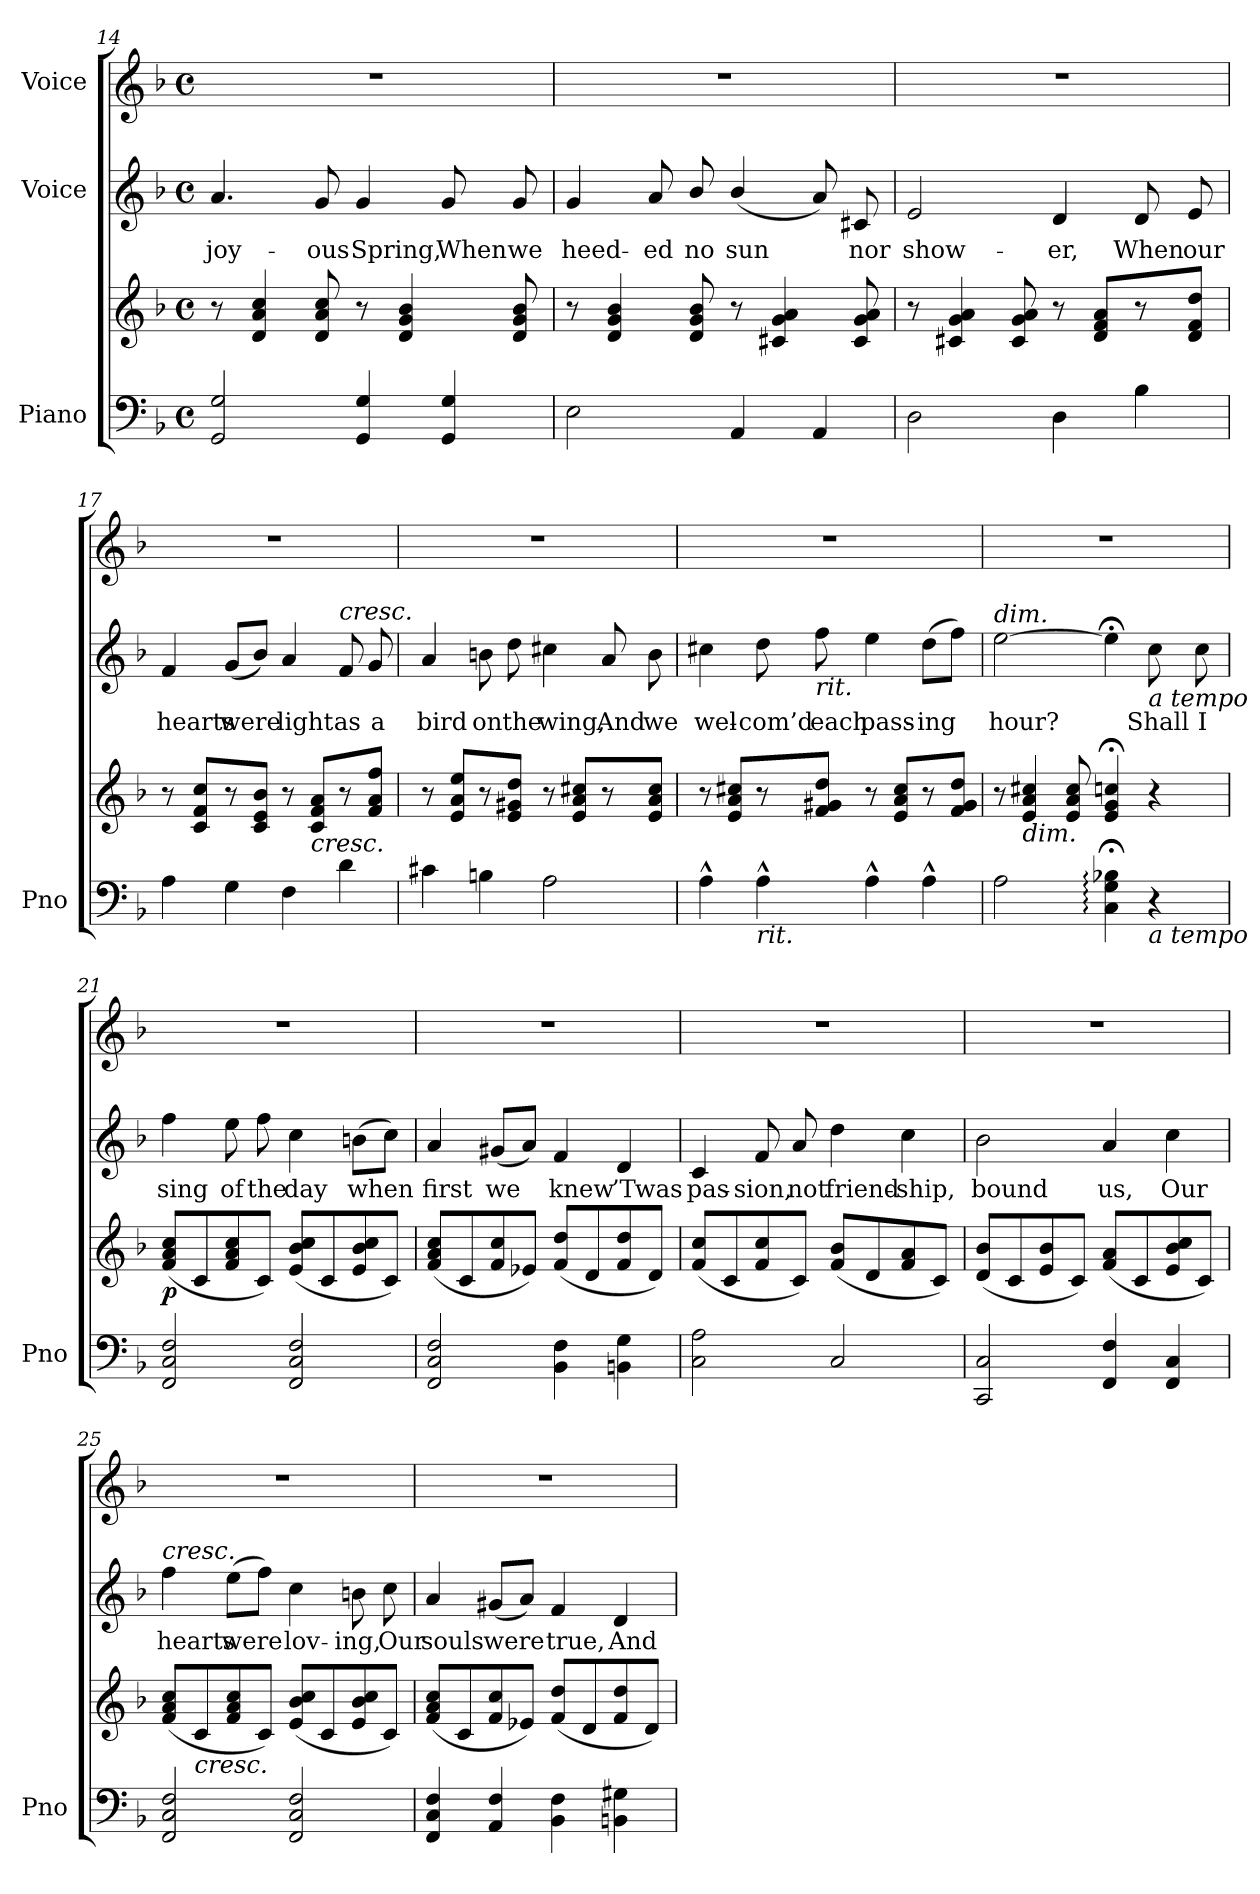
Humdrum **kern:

**kern	**kern	**dynam	**kern	**text	**dynam	**kern
*part3	*part3	*part3	*part2	*part2	*part2	*part1
*staff4	*staff3	*staff3/4	*staff2	*staff2	*staff2	*staff1
*I"Piano	*	*	*I"Voice	*	*	*I"Voice
*I'Pno	*	*	*	*	*	*
*clefF4	*clefG2	*	*clefG2	*	*	*clefG2
*k[b-]	*k[b-]	*	*k[b-]	*	*	*k[b-]
*M4/4	*M4/4	*	*M4/4	*	*	*M4/4
*met(c)	*met(c)	*	*met(c)	*	*	*met(c)
=14	=14	=14	=14	=14	=14	=14
!	!	!	!	!LO:LY:b	!	!
2GG/ 2G/	8r	.	4.a/	joy-	.	1r
.	4d/ 4a/ 4cc/	.	.	.	.	.
!	!	!	!	!LO:LY:b	!	!
.	8d/ 8a/ 8cc/	.	8g/	-ous	.	.
!	!	!	!	!LO:LY:b	!	!
4GG/ 4G/	8r	.	4g/	Spring,	.	.
.	4d/ 4g/ 4b-/	.	.	.	.	.
!	!	!	!	!LO:LY:b	!	!
4GG/ 4G/	.	.	8g/	When	.	.
!	!	!	!	!LO:LY:b	!	!
.	8d/ 8g/ 8b-/	.	8g/	we	.	.
=15	=15	=15	=15	=15	=15	=15
!	!	!	!	!LO:LY:b	!	!
2E\	8r	.	4g/	heed-	.	1r
.	4d/ 4g/ 4b-/	.	.	.	.	.
!	!	!	!	!LO:LY:b	!	!
.	.	.	8a/	-ed	.	.
!	!	!	!	!LO:LY:b	!	!
.	8d/ 8g/ 8b-/	.	8b-/	no	.	.
!	!	!	!	!LO:LY:b	!	!
4AA/	8r	.	(4b-/	sun	.	.
.	4c#X/ 4g/ 4a/	.	.	.	.	.
4AA/	.	.	8a/)	.	.	.
!	!	!	!	!LO:LY:b	!	!
.	8c#/ 8g/ 8a/	.	8c#X/	nor	.	.
=16	=16	=16	=16	=16	=16	=16
!	!	!	!	!LO:LY:b	!	!
2D\	8r	.	2e/	show-	.	1r
.	4c#X/ 4g/ 4a/	.	.	.	.	.
.	8c#/ 8g/ 8a/	.	.	.	.	.
!	!	!	!	!LO:LY:b	!	!
4D\	8r	.	4d/	-er,	.	.
.	8d/ 8f/ 8a/L	.	.	.	.	.
!	!	!	!	!LO:LY:b	!	!
4B-\	8r	.	8d/	When	.	.
!	!	!	!	!LO:LY:b	!	!
.	8d/ 8f/ 8dd/J	.	8e/	our	.	.
!!LO:PB:g=z
=17	=17	=17	=17	=17	=17	=17
!	!	!	!	!LO:LY:b	!	!
4A\	8r	.	4f/	hearts	.	1r
.	8c/ 8f/ 8cc/L	.	.	.	.	.
!	!	!	!	!LO:LY:b	!	!
4G\	8r	.	(8g/L	were	.	.
.	8c/ 8e/ 8b-/J	.	8b-/J)	.	.	.
!	!	!	!	!LO:LY:b	!	!
4F\	8r	.	4a/	light	.	.
!	!LO:TX:b:i:t=cresc.	!	!	!	!	!
.	8c/ 8f/ 8a/L	.	.	.	.	.
!	!	!	!LO:TX:a:i:t=cresc.	!	!	!
!	!	!	!	!LO:LY:b	!	!
4d\	8r	.	8f/	as	.	.
!	!	!	!	!LO:LY:b	!	!
.	8f/ 8a/ 8ff/J	.	8g/	a	.	.
=18	=18	=18	=18	=18	=18	=18
!	!	!	!	!LO:LY:b	!	!
4c#X\	8r	.	4a/	bird	.	1r
.	8e/ 8a/ 8ee/L	.	.	.	.	.
!	!	!	!	!LO:LY:b	!	!
4Bn\	8r	.	8bn\	on	.	.
!	!	!	!	!LO:LY:b	!	!
.	8e/ 8g#X/ 8dd/J	.	8dd\	the	.	.
!	!	!	!	!LO:LY:b	!	!
2A\	8r	.	4cc#X\	wing,	.	.
.	8e/ 8a/ 8cc#X/L	.	.	.	.	.
!	!	!	!	!LO:LY:b	!	!
.	8r	.	8a/	And	.	.
!	!	!	!	!LO:LY:b	!	!
.	8e/ 8a/ 8cc#/J	.	8b\	we	.	.
=19	=19	=19	=19	=19	=19	=19
!	!	!	!	!LO:LY:b	!	!
4A^^\	8r	.	4cc#X\	wel-	.	1r
.	8e/ 8a/ 8cc#X/L	.	.	.	.	.
!LO:TX:b:i:t=rit.	!	!	!	!	!	!
!	!	!	!	!LO:LY:b	!	!
4A^^\	8r	.	8dd\	-com’d	.	.
!	!	!	!LO:TX:b:i:t=rit.	!	!	!
!	!	!	!	!LO:LY:b	!	!
.	8f/ 8g#X/ 8dd/J	.	8ff\	each	.	.
!	!	!	!	!LO:LY:b	!	!
4A^^\	8r	.	4ee\	pass-	.	.
.	8e/ 8a/ 8cc#/L	.	.	.	.	.
!	!	!	!	!LO:LY:b	!	!
4A^^\	8r	.	(8dd\L	-ing	.	.
.	8f/ 8g#/ 8dd/J	.	8ff\J)	.	.	.
=20	=20	=20	=20	=20	=20	=20
!	!	!	!LO:TX:a:i:t=dim.	!	!	!
!	!	!	!	!LO:LY:b	!	!
2A\	8r	.	[2ee\	hour?	.	1r
!	!LO:TX:b:i:t=dim.	!	!	!	!	!
.	4e/ 4a/ 4cc#X/	.	.	.	.	.
.	8e/ 8a/ 8cc#/	.	.	.	.	.
4C\:;< 4G\:;< 4B-X\:;<	4e/;< 4g/;< 4ccn/;<	.	4ee;<\]	.	.	.
!	!	!	!LO:TX:b:i:t=a tempo	!	!	!
!LO:TX:b:i:t=a tempo	!	!	!	!	!	!
!	!	!	!	!LO:LY:b	!	!
4r	4r	.	8cc\	Shall	.	.
!	!	!	!	!LO:LY:b	!	!
.	.	.	8cc\	I	.	.
!!LO:LB:g=z
=21	=21	=21	=21	=21	=21	=21
!	!	!LO:DY:b	!	!LO:LY:b	!LO:DY:a	!
!	!	!	!	!	!LO:DY:n=1:a	!
2FF/ 2C/ 2F/	(8f/ 8a/ 8cc/L	p	4ff\	sing	p other-dynamics	1r
.	8c/	.	.	.	.	.
!	!	!	!	!LO:LY:b	!	!
.	8f/ 8a/ 8cc/	.	8ee\	of	.	.
!	!	!	!	!LO:LY:b	!	!
.	8c/J)	.	8ff\	the	.	.
!	!	!	!	!LO:LY:b	!	!
2FF/ 2C/ 2F/	(8e/ 8b-/ 8cc/L	.	4cc\	day	.	.
.	8c/	.	.	.	.	.
!	!	!	!	!LO:LY:b	!	!
.	8e/ 8b-/ 8cc/	.	(8bn\L	when	.	.
.	8c/J)	.	8cc\J)	.	.	.
=22	=22	=22	=22	=22	=22	=22
!	!	!	!	!LO:LY:b	!	!
2FF/ 2C/ 2F/	(8f/ 8a/ 8cc/L	.	4a/	first	.	1r
.	8c/	.	.	.	.	.
!	!	!	!	!LO:LY:b	!	!
.	8f/ 8cc/	.	(8g#X/L	we	.	.
.	8e-X/J)	.	8a/J)	.	.	.
!	!	!	!	!LO:LY:b	!	!
4BB-\ 4F\	(8f/ 8dd/L	.	4f/	knew	.	.
.	8d/	.	.	.	.	.
!	!	!	!	!LO:LY:b	!	!
4BBn\ 4G\	8f/ 8dd/	.	4d/	’Twas	.	.
.	8d/J)	.	.	.	.	.
=23	=23	=23	=23	=23	=23	=23
!	!	!	!	!LO:LY:b	!	!
2C\ 2A\	(8f/ 8cc/L	.	4c/	pas-	.	1r
.	8c/	.	.	.	.	.
!	!	!	!	!LO:LY:b	!	!
.	8f/ 8cc/	.	8f/	-sion,	.	.
!	!	!	!	!LO:LY:b	!	!
.	8c/J)	.	8a/	not	.	.
!	!	!	!	!LO:LY:b	!	!
2C/	(8f/ 8b-/L	.	4dd\	friend-	.	.
.	8d/	.	.	.	.	.
!	!	!	!	!LO:LY:b	!	!
.	8f/ 8a/	.	4cc\	-ship,	.	.
.	8c/J)	.	.	.	.	.
=24	=24	=24	=24	=24	=24	=24
!	!	!	!	!LO:LY:b	!	!
2CC/ 2C/	(8d/ 8b-/L	.	2b-\	bound	.	1r
.	8c/	.	.	.	.	.
.	8e/ 8b-/	.	.	.	.	.
.	8c/J)	.	.	.	.	.
!	!	!	!	!LO:LY:b	!	!
4FF/ 4F/	(8f/ 8a/L	.	4a/	us,	.	.
.	8c/	.	.	.	.	.
!	!	!	!	!LO:LY:b	!	!
4FF/ 4C/	8e/ 8b-/ 8cc/	.	4cc\	Our	.	.
.	8c/J)	.	.	.	.	.
!!LO:LB:g=z
=25	=25	=25	=25	=25	=25	=25
!	!	!	!LO:TX:a:i:t=cresc.	!	!	!
!	!	!	!	!LO:LY:b	!	!
2FF/ 2C/ 2F/	(8f/ 8a/ 8cc/L	.	4ff\	hearts	.	1r
!	!LO:TX:b:i:t=cresc.	!	!	!	!	!
.	8c/	.	.	.	.	.
!	!	!	!	!LO:LY:b	!	!
.	8f/ 8a/ 8cc/	.	(8ee\L	were	.	.
.	8c/J)	.	8ff\J)	.	.	.
!	!	!	!	!LO:LY:b	!	!
2FF/ 2C/ 2F/	(8e/ 8b-/ 8cc/L	.	4cc\	lov-	.	.
.	8c/	.	.	.	.	.
!	!	!	!	!LO:LY:b	!	!
.	8e/ 8b-/ 8cc/	.	8bn\	-ing,	.	.
!	!	!	!	!LO:LY:b	!	!
.	8c/J)	.	8cc\	Our	.	.
=26	=26	=26	=26	=26	=26	=26
!	!	!	!	!LO:LY:b	!	!
4FF/ 4C/ 4F/	(8f/ 8a/ 8cc/L	.	4a/	souls	.	1r
.	8c/	.	.	.	.	.
!	!	!	!	!LO:LY:b	!	!
4AA/ 4F/	8f/ 8cc/	.	(8g#X/L	were	.	.
.	8e-X/J)	.	8a/J)	.	.	.
!	!	!	!	!LO:LY:b	!	!
4BB-\ 4F\	(8f/ 8dd/L	.	4f/	true,	.	.
.	8d/	.	.	.	.	.
!	!	!	!	!LO:LY:b	!	!
4BBn\ 4G#X\	8f/ 8dd/	.	4d/	And	.	.
.	8d/J)	.	.	.	.	.
=	=	=	=	=	=	=
*-	*-	*-	*-	*-	*-	*-
